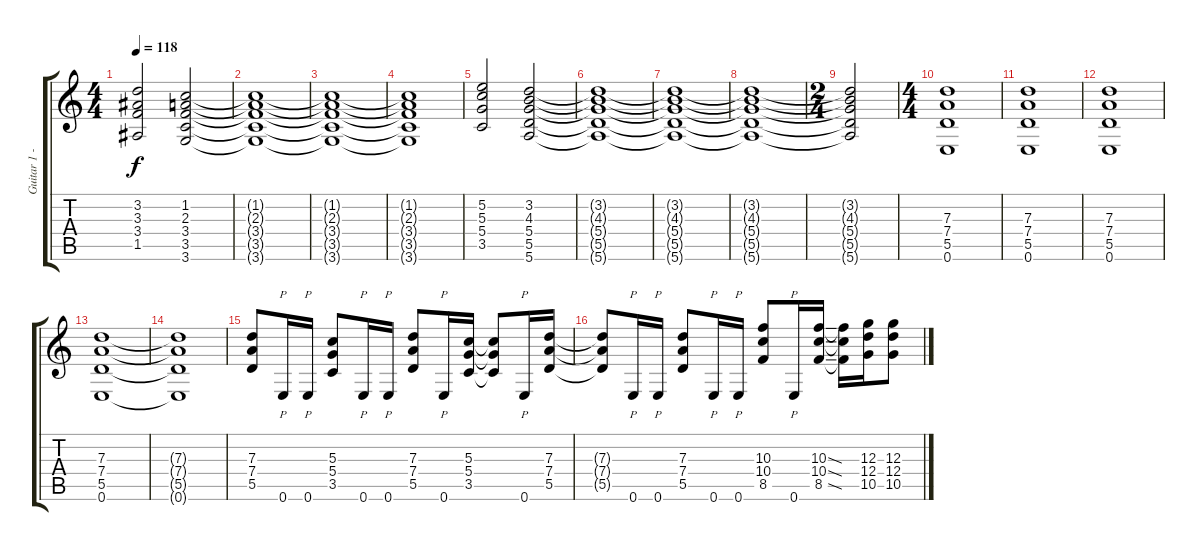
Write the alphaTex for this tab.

\track ("Guitar 1 - Criss Oliva" "Guitar 1 -") {instrument distortionguitar}
\staff {score tabs}
\tuning (E4 B3 G3 D3 A2 E2) {hide}
\ts (4 4)
\tempo 118
\clef g2
\ks c
(3.2 3.3 3.4 1.5).2{dy f} (1.2 2.3 3.4 3.5 3.6).2 |
(1.2{t} 2.3{t} 3.4{t} 3.5{t} 3.6{t}).1 |
(1.2{t} 2.3{t} 3.4{t} 3.5{t} 3.6{t}).1 |
(1.2{t} 2.3{t} 3.4{t} 3.5{t} 3.6{t}).1 |
(5.2 5.3 5.4 3.5).2 (3.2 4.3 5.4 5.5 5.6).2 |
(3.2{t} 4.3{t} 5.4{t} 5.5{t} 5.6{t}).1 |
(3.2{t} 4.3{t} 5.4{t} 5.5{t} 5.6{t}).1 |
(3.2{t} 4.3{t} 5.4{t} 5.5{t} 5.6{t}).1 |
\ts (2 4)
(3.2{t} 4.3{t} 5.4{t} 5.5{t} 5.6{t}).2 |
\ts (4 4)
(7.3 7.4 5.5 0.6).1 |
(7.3 7.4 5.5 0.6).1 |
(7.3 7.4 5.5 0.6).1 |
(7.3 7.4 5.5 0.6).1 |
(7.3{t} 7.4{t} 5.5{t} 0.6{t}).1 |
(7.3 7.4 5.5).8 0.6.16{p} 0.6.16{p} (5.3 5.4 3.5).8 0.6.16{p} 0.6.16{p} (7.3 7.4 5.5).8 0.6.16{p} (5.3 5.4 3.5).16 (5.3{t} 5.4{t} 3.5{t}).8 0.6.16{p} (7.3 7.4 5.5).16 |
(7.3{t} 7.4{t} 5.5{t}).8 0.6.16{p} 0.6.16{p} (7.3 7.4 5.5).8 0.6.16{p} 0.6.16{p} (10.3 10.4 8.5).8 0.6.16{p} (10.3{ss} 10.4{ss} 8.5{ss}).16 (10.3{t} 10.4{t} 8.5{t}).16 (12.3 12.4 10.5).16 (12.3{ss} 12.4{ss} 10.5{ss}).8
